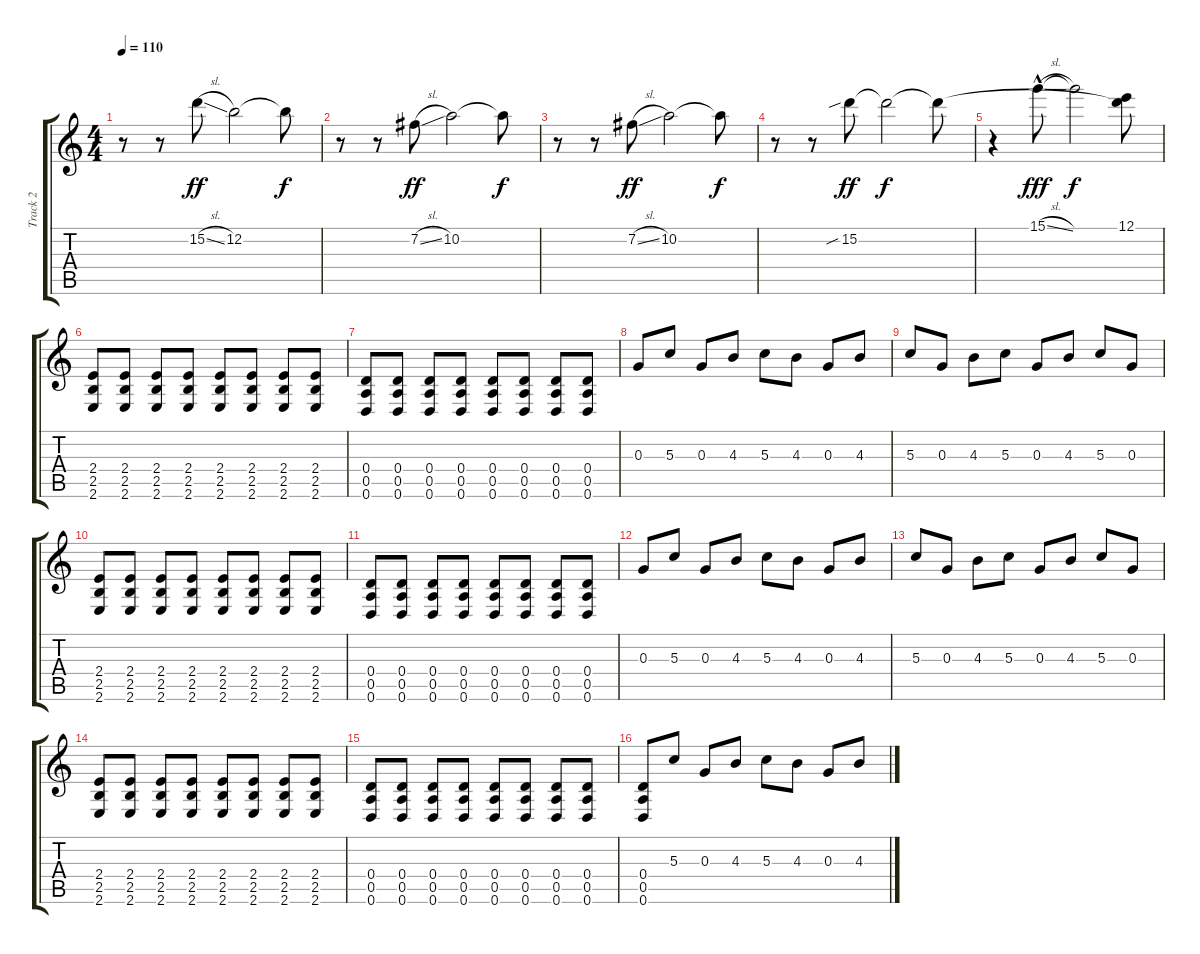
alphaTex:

\track ("Track 2" "Track 2") {instrument electricguitarclean}
\staff {score tabs}
\tuning (E4 B3 G3 D3 A2 D2) {hide}
\ts (4 4)
\tempo 110
\clef g2
\ks c
r.8{dy f} r.8 15.2{sl}.8{dy ff} 12.2.2 12.2{t}.8{dy f} |
r.8 r.8 7.2{sl}.8{dy ff} 10.2.2 10.2{t}.8{dy f} |
r.8 r.8 7.2{sl}.8{dy ff} 10.2.2 10.2{t}.8{dy f} |
r.8 r.8 15.2{sib}.8{dy ff} 15.2{t}.2{dy f} 15.2{t}.8 |
r.4 15.1{sl hac}.8{dy fff} 15.1{t}.2{dy f} (12.1 15.2{t}).8 |
(2.4 2.5 2.6).8 (2.4 2.5 2.6).8 (2.4 2.5 2.6).8 (2.4 2.5 2.6).8 (2.4 2.5 2.6).8 (2.4 2.5 2.6).8 (2.4 2.5 2.6).8 (2.4 2.5 2.6).8 |
(0.4 0.5 0.6).8 (0.4 0.5 0.6).8 (0.4 0.5 0.6).8 (0.4 0.5 0.6).8 (0.4 0.5 0.6).8 (0.4 0.5 0.6).8 (0.4 0.5 0.6).8 (0.4 0.5 0.6).8 |
0.3.8 5.3.8 0.3.8 4.3.8 5.3.8 4.3.8 0.3.8 4.3.8 |
5.3.8 0.3.8 4.3.8 5.3.8 0.3.8 4.3.8 5.3.8 0.3.8 |
(2.4 2.5 2.6).8 (2.4 2.5 2.6).8 (2.4 2.5 2.6).8 (2.4 2.5 2.6).8 (2.4 2.5 2.6).8 (2.4 2.5 2.6).8 (2.4 2.5 2.6).8 (2.4 2.5 2.6).8 |
(0.4 0.5 0.6).8 (0.4 0.5 0.6).8 (0.4 0.5 0.6).8 (0.4 0.5 0.6).8 (0.4 0.5 0.6).8 (0.4 0.5 0.6).8 (0.4 0.5 0.6).8 (0.4 0.5 0.6).8 |
0.3.8 5.3.8 0.3.8 4.3.8 5.3.8 4.3.8 0.3.8 4.3.8 |
5.3.8 0.3.8 4.3.8 5.3.8 0.3.8 4.3.8 5.3.8 0.3.8 |
(2.4 2.5 2.6).8 (2.4 2.5 2.6).8 (2.4 2.5 2.6).8 (2.4 2.5 2.6).8 (2.4 2.5 2.6).8 (2.4 2.5 2.6).8 (2.4 2.5 2.6).8 (2.4 2.5 2.6).8 |
(0.4 0.5 0.6).8 (0.4 0.5 0.6).8 (0.4 0.5 0.6).8 (0.4 0.5 0.6).8 (0.4 0.5 0.6).8 (0.4 0.5 0.6).8 (0.4 0.5 0.6).8 (0.4 0.5 0.6).8 |
(0.4 0.5 0.6).8 5.3.8 0.3.8 4.3.8 5.3.8 4.3.8 0.3.8 4.3.8
